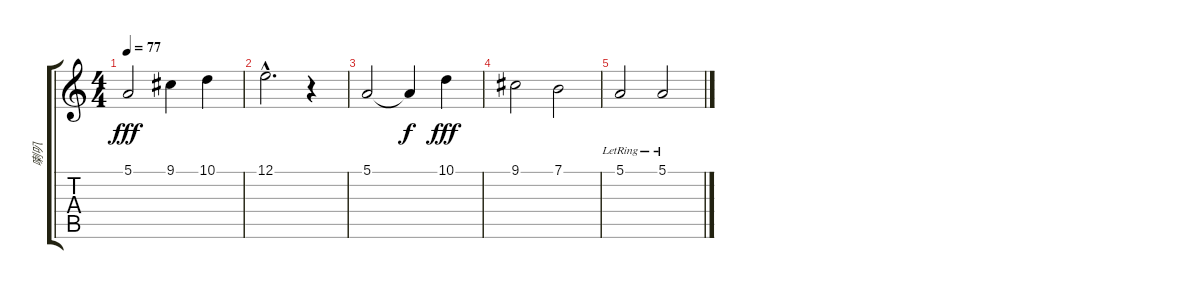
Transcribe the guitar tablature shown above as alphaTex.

\track ("喇叭" "喇叭") {instrument trumpet}
\staff {score tabs}
\tuning (E4 B3 G3 D3 A2 E2) {hide}
\ts (4 4)
\tempo 77
\clef g2
\ks c
5.1.2{dy fff} 9.1.4 10.1.4 |
12.1{hac}.2{d} r.4 |
5.1.2 5.1{t}.4{dy f} 10.1.4{dy fff} |
9.1.2 7.1.2 |
5.1{lr}.2 5.1{lr}.2
